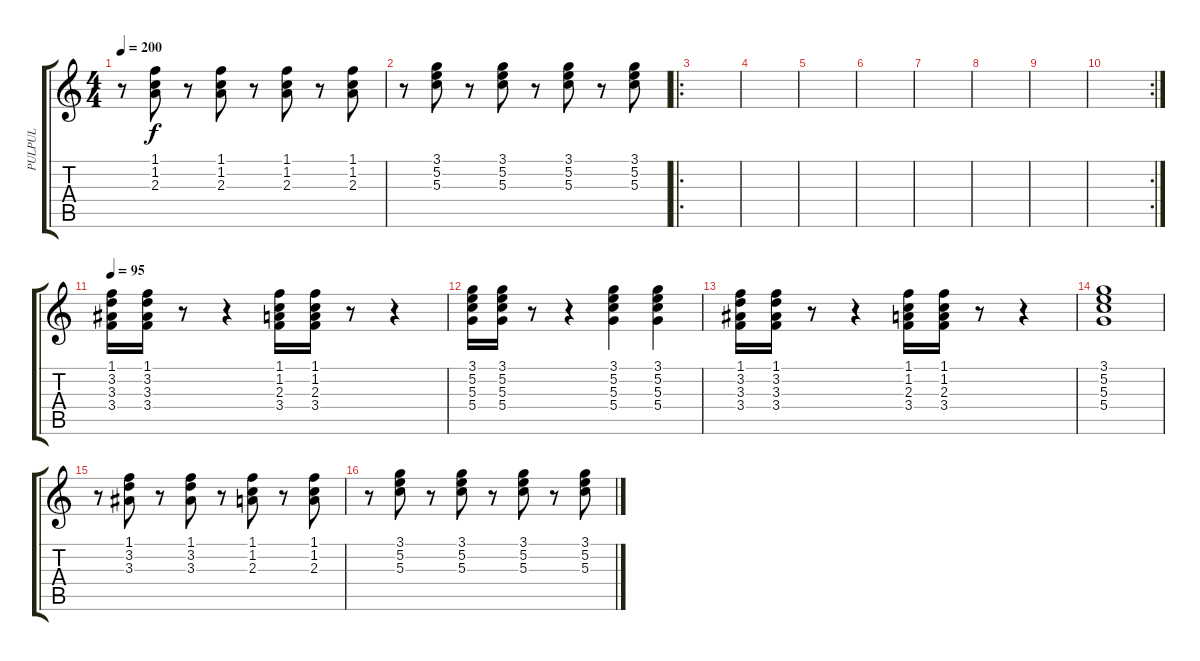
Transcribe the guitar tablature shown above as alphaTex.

\track ("PULPUL" "PULPUL") {instrument electricguitarclean}
\staff {score tabs}
\tuning (E4 B3 G3 D3 A2 E2) {hide}
\ts (4 4)
\tempo 200
\clef g2
\ks c
r.8{dy f} (1.1 1.2 2.3).8 r.8 (1.1 1.2 2.3).8 r.8 (1.1 1.2 2.3).8 r.8 (1.1 1.2 2.3).8 |
r.8 (3.1 5.2 5.3).8 r.8 (3.1 5.2 5.3).8 r.8 (3.1 5.2 5.3).8 r.8 (3.1 5.2 5.3).8 |
\ro
|
|
|
|
|
|
|
\rc 2
|
\tempo 95
(1.1 3.2 3.3 3.4).16 (1.1 3.2 3.3 3.4).16 r.8 r.4 (1.1 1.2 2.3 3.4).16 (1.1 1.2 2.3 3.4).16 r.8 r.4 |
(3.1 5.2 5.3 5.4).16 (3.1 5.2 5.3 5.4).16 r.8 r.4 (3.1 5.2 5.3 5.4).4 (3.1 5.2 5.3 5.4).4 |
(1.1 3.2 3.3 3.4).16 (1.1 3.2 3.3 3.4).16 r.8 r.4 (1.1 1.2 2.3 3.4).16 (1.1 1.2 2.3 3.4).16 r.8 r.4 |
(3.1 5.2 5.3 5.4).1 |
r.8{instrument electricguitarclean} (1.1 3.2 3.3).8 r.8 (1.1 3.2 3.3).8 r.8 (1.1 1.2 2.3).8 r.8 (1.1 1.2 2.3).8 |
r.8 (3.1 5.2 5.3).8 r.8 (3.1 5.2 5.3).8 r.8 (3.1 5.2 5.3).8 r.8 (3.1 5.2 5.3).8
